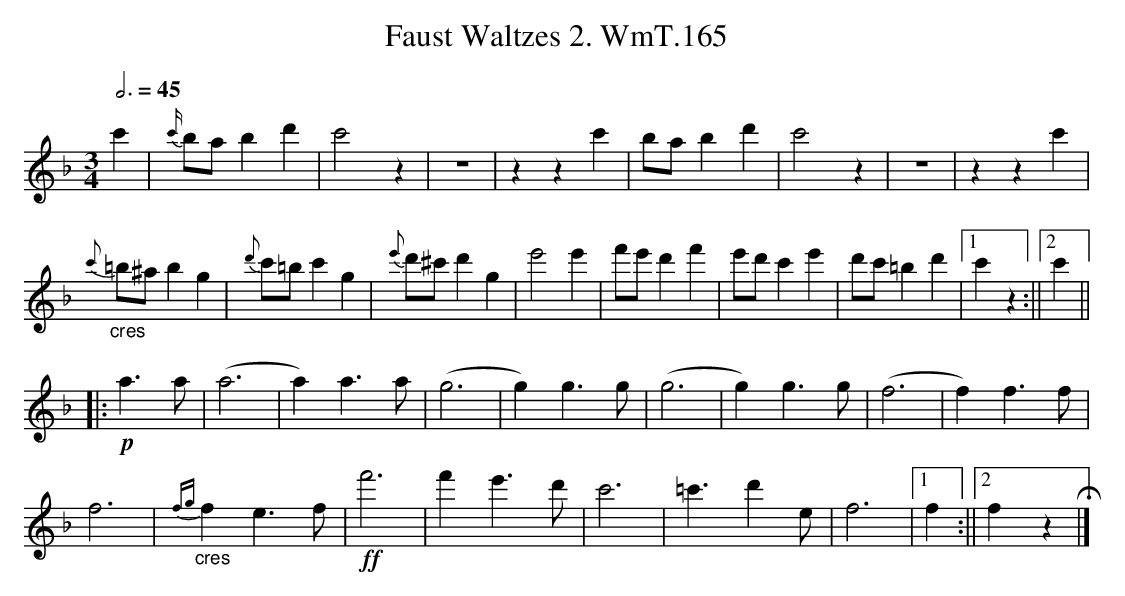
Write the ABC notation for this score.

X:1
T:Faust Waltzes 2. WmT.165
M:3/4
L:1/8
Q:3/4=45
K:F
c'2|{c'/}ba b2d'2|c'4 z2|Z|z2 z2 c'2|ba b2 d'2|c'4 z2|Z|z2 z2 c'2|
"_cres"{c'}=b^a b2 g2|{d'}c'=b c'2 g2|{e'}d'^c' d'2 g2| e'4 e'2|f'e' d'2 f'2|e'd' c'2 e'2|d'c' =b2 d'2|1 c'2 z2:||2 c'2||
|:!p!a3 a|(a6|a2) a3 a|(g6|g2) g3 g|(g6|g2) g3 g|(f6|f2) f3 f|
f6|"_cres"{fg}f2 e3 f|!ff!f'6|f'2 e'3d'|c'6|=c'3 d'2 e|f6|1 f2:||2 f2 z2!fermata!|]
